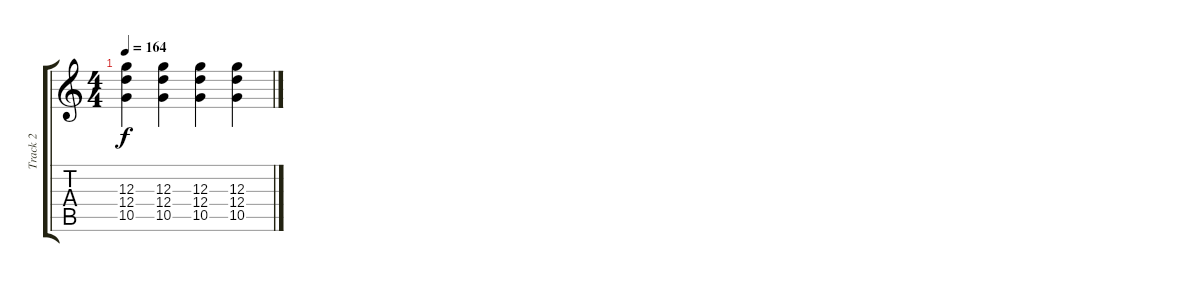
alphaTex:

\track ("Track 2" "Track 2") {instrument distortionguitar}
\staff {score tabs}
\tuning (E4 B3 G3 D3 A2 D2) {hide}
\ts (4 4)
\tempo 164
\clef g2
\ks c
(12.3 12.4 10.5).4{dy f} (12.3 12.4 10.5).4 (12.3 12.4 10.5).4 (12.3 12.4 10.5).4
